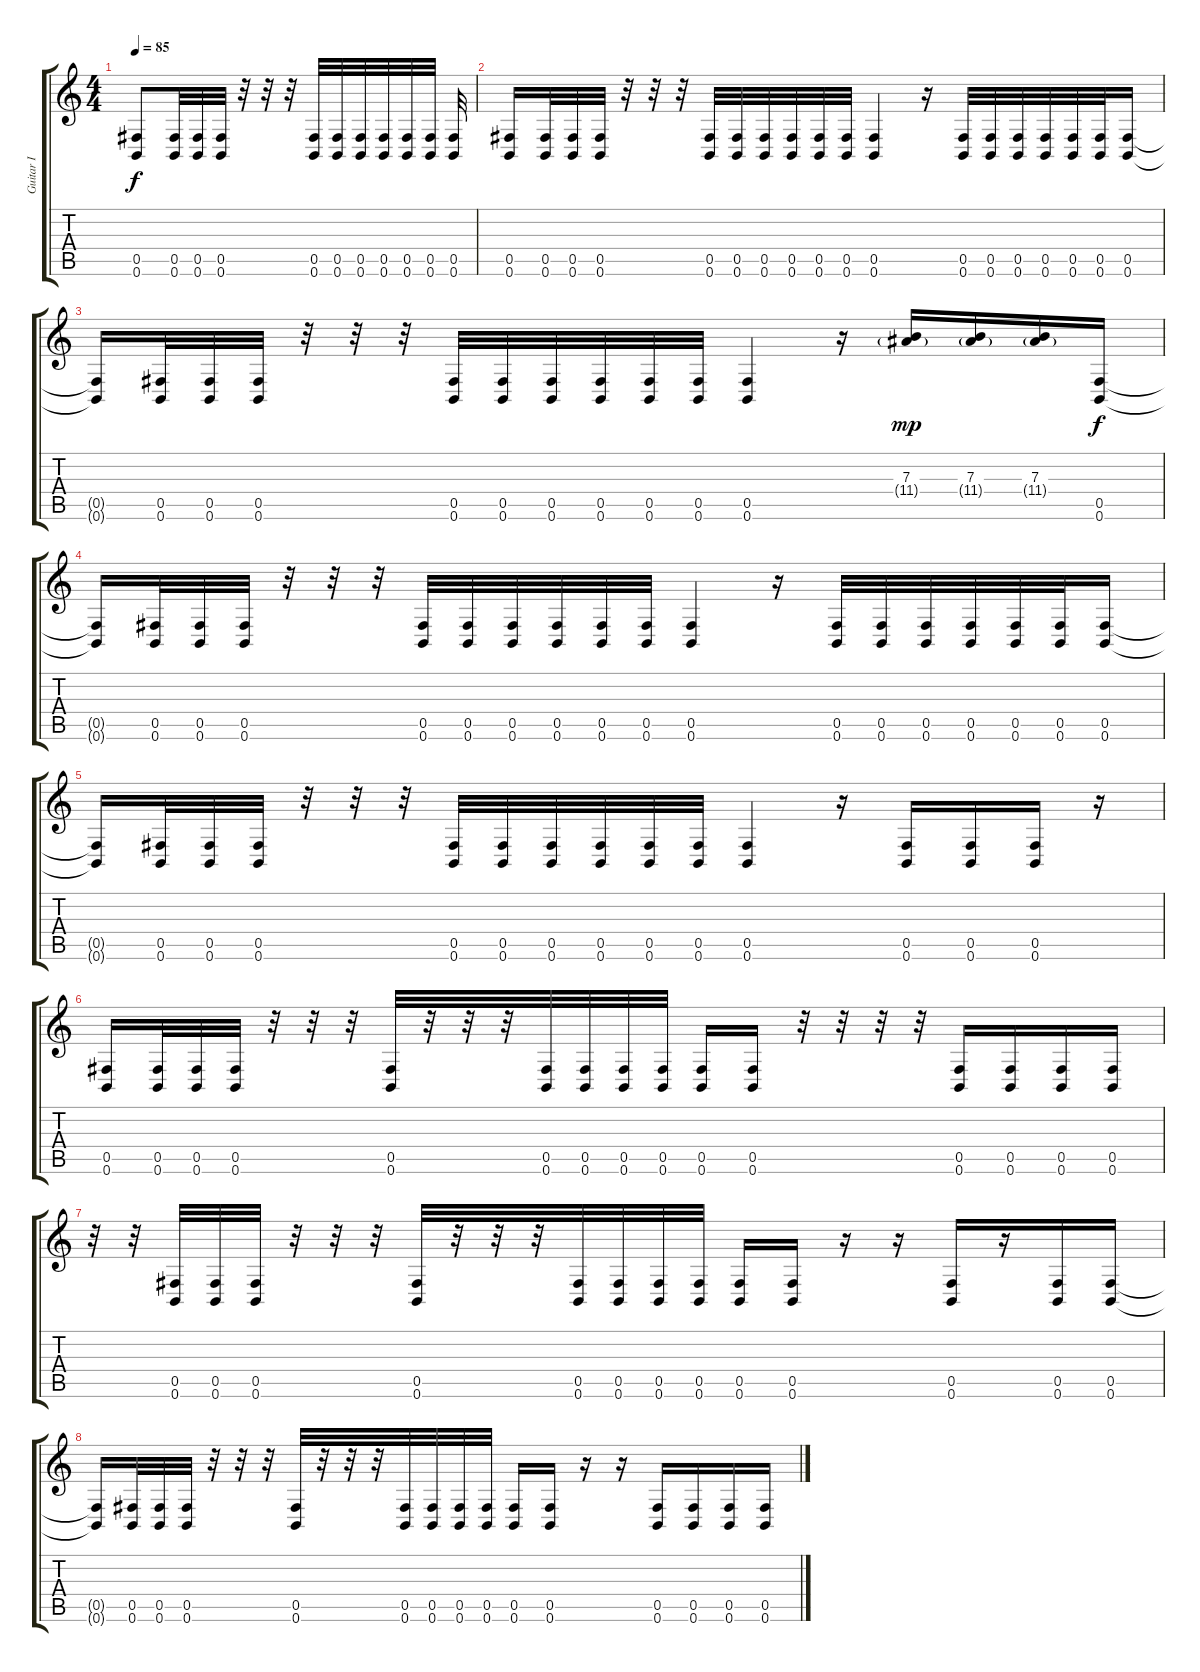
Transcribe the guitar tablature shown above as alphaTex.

\track ("Guitar I" "Guitar I") {instrument distortionguitar}
\staff {score tabs}
\tuning (Db4 Ab3 E3 B2 Gb2 B1) {hide}
\ts (4 4)
\tempo 85
\clef g2
\ks c
(0.5 0.6).8{dy f} (0.5 0.6).32 (0.5 0.6).32 (0.5 0.6).32 r.32 r.32 r.32 (0.5 0.6).32 (0.5 0.6).32 (0.5 0.6).32 (0.5 0.6).32 (0.5 0.6).32 (0.5 0.6).32 (0.5 0.6).32 |
(0.5 0.6).16 (0.5 0.6).32 (0.5 0.6).32 (0.5 0.6).32 r.32 r.32 r.32 (0.5 0.6).32 (0.5 0.6).32 (0.5 0.6).32 (0.5 0.6).32 (0.5 0.6).32 (0.5 0.6).32 (0.5 0.6).4 r.16 (0.5 0.6).32 (0.5 0.6).32 (0.5 0.6).32 (0.5 0.6).32 (0.5 0.6).32 (0.5 0.6).32 (0.5 0.6).16 |
(0.5{t} 0.6{t}).16 (0.5 0.6).32 (0.5 0.6).32 (0.5 0.6).32 r.32 r.32 r.32 (0.5 0.6).32 (0.5 0.6).32 (0.5 0.6).32 (0.5 0.6).32 (0.5 0.6).32 (0.5 0.6).32 (0.5 0.6).4 r.16 (7.3 11.4{g}).16{dy mp} (7.3 11.4{g}).16 (7.3 11.4{g}).16 (0.5 0.6).16{dy f} |
(0.5{t} 0.6{t}).16 (0.5 0.6).32 (0.5 0.6).32 (0.5 0.6).32 r.32 r.32 r.32 (0.5 0.6).32 (0.5 0.6).32 (0.5 0.6).32 (0.5 0.6).32 (0.5 0.6).32 (0.5 0.6).32 (0.5 0.6).4 r.16 (0.5 0.6).32 (0.5 0.6).32 (0.5 0.6).32 (0.5 0.6).32 (0.5 0.6).32 (0.5 0.6).32 (0.5 0.6).16 |
(0.5{t} 0.6{t}).16 (0.5 0.6).32 (0.5 0.6).32 (0.5 0.6).32 r.32 r.32 r.32 (0.5 0.6).32 (0.5 0.6).32 (0.5 0.6).32 (0.5 0.6).32 (0.5 0.6).32 (0.5 0.6).32 (0.5 0.6).4 r.16 (0.5 0.6).16 (0.5 0.6).16 (0.5 0.6).16 r.16 |
(0.5 0.6).16 (0.5 0.6).32 (0.5 0.6).32 (0.5 0.6).32 r.32 r.32 r.32 (0.5 0.6).32 r.32 r.32 r.32 (0.5 0.6).32 (0.5 0.6).32 (0.5 0.6).32 (0.5 0.6).32 (0.5 0.6).16 (0.5 0.6).16 r.32 r.32 r.32 r.32 (0.5 0.6).16 (0.5 0.6).16 (0.5 0.6).16 (0.5 0.6).16 |
r.32 r.32 (0.5 0.6).32 (0.5 0.6).32 (0.5 0.6).32 r.32 r.32 r.32 (0.5 0.6).32 r.32 r.32 r.32 (0.5 0.6).32 (0.5 0.6).32 (0.5 0.6).32 (0.5 0.6).32 (0.5 0.6).16 (0.5 0.6).16 r.16 r.16 (0.5 0.6).16 r.16 (0.5 0.6).16 (0.5 0.6).16 |
(0.5{t} 0.6{t}).16 (0.5 0.6).32 (0.5 0.6).32 (0.5 0.6).32 r.32 r.32 r.32 (0.5 0.6).32 r.32 r.32 r.32 (0.5 0.6).32 (0.5 0.6).32 (0.5 0.6).32 (0.5 0.6).32 (0.5 0.6).16 (0.5 0.6).16 r.16 r.16 (0.5 0.6).16 (0.5 0.6).16 (0.5 0.6).16 (0.5 0.6).16
